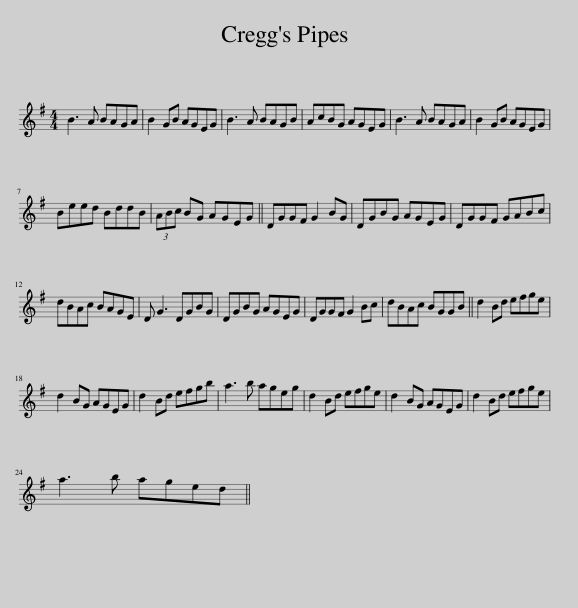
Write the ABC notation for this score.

X:1
L:1/8
M:4/4
I:linebreak $
K:G
V:1 treble
V:1
 B3 A BAGA | B2 GB AGEG | B3 A BAGB | AcBG AGEG | B3 A BAGA | %5
 B2 GB AGEG |$ Beed BddB | (3ABc BG AGEG || DGGF G2 BG | DGBG AGEG | %10
 DGGF GABc |$ dBAc BAGE | D G3 DGBG | DGBG AGEG | DGGF G2 Bc | %15
 dBAc BGGB || d2 Bd efge |$ d2 BG AGEG | d2 Bd efgb | a3 b ageg | %20
 d2 Bd efge | d2 BG AGEG | d2 Bd efge |$ a3 b aged || %24
